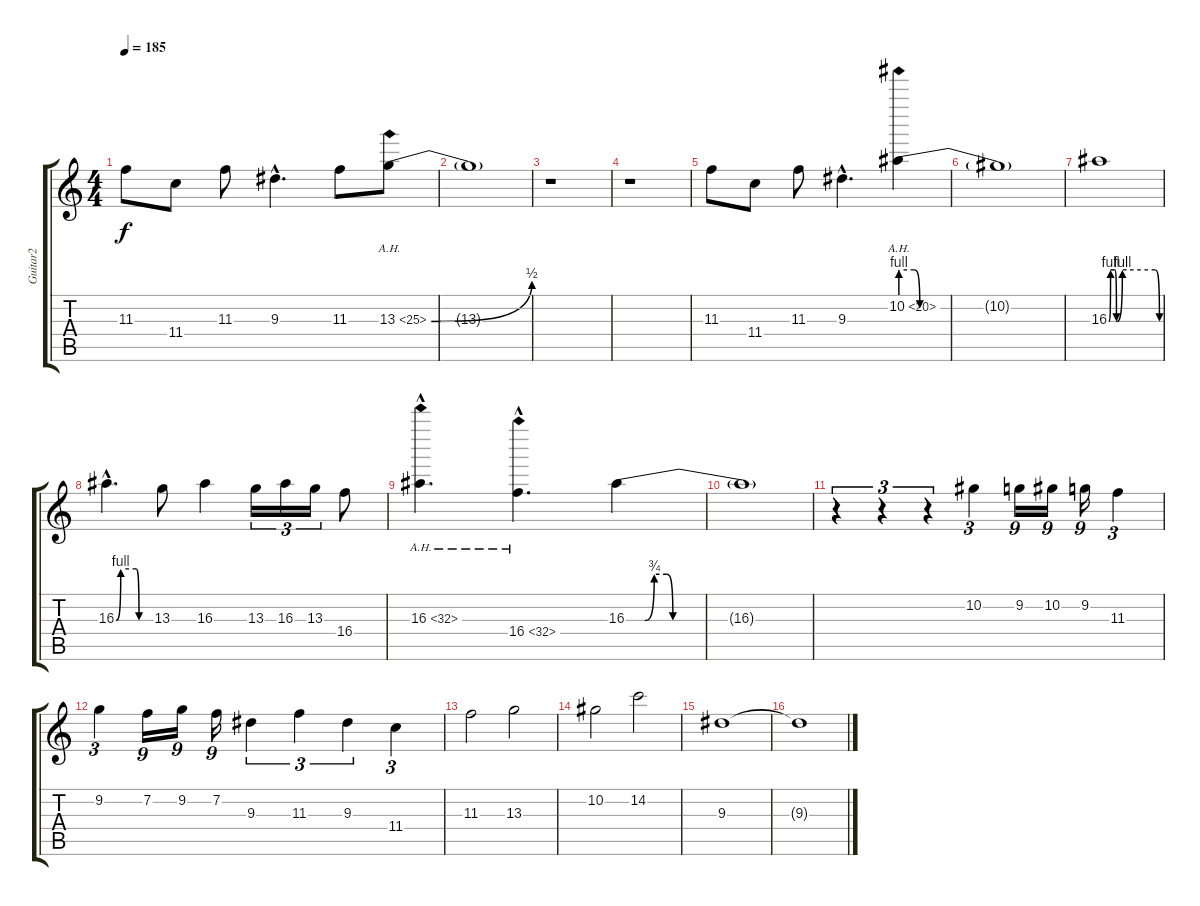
\track ("Guitar2" "Guitar2") {instrument distortionguitar}
\staff {score tabs}
\tuning (Eb4 Bb3 Gb3 Db3 Ab2 Eb2) {hide}
\ts (4 4)
\tempo 185
\clef g2
\ks c
11.3.8{dy f} 11.4.8 11.3.8 9.3{hac}.4{d} 11.3.8 13.3{be (bend 0 0 60 2) ah 12}.8 |
13.3{t}.1 |
r.1 |
r.1 |
11.3.8 11.4.8 11.3.8 9.3{hac}.4{d} 10.2{be (custom 0 4 5 4 7 0 40 0 60 0) ah 10}.4 |
10.2{t}.1 |
16.3{be (custom 0 0 2 4 7 4 9 0 16 4 55 4 60 0)}.1 |
16.3{be (custom 0 0 8 4 35 4 40 0 60 0) hac}.4{d} 13.3.8 16.3.4 13.3.16{tu (3 2)} 16.3.16{tu (3 2)} 13.3.16{tu (3 2)} 16.4.8 |
16.3{ah 16 hac}.4{d} 16.4{ah 16 hac}.4{d} 16.3{be (custom 0 0 6 0 9 3 13 3 15 0 60 0)}.4 |
16.3{t}.1 |
r.4{tu (3 2)} r.4{tu (3 2)} r.4{tu (3 2)} 10.2.4{tu (3 2)} 9.2.16{tu (9 8)} 10.2.16{tu (9 8)} 9.2.16{tu (9 8)} 11.3.4{tu (3 2)} |
9.2.4{tu (3 2)} 7.2.16{tu (9 8)} 9.2.16{tu (9 8)} 7.2.16{tu (9 8)} 9.3.4{tu (3 2)} 11.3.4{tu (3 2)} 9.3.4{tu (3 2)} 11.4.4{tu (3 2)} |
11.3.2 13.3.2 |
10.2.2 14.2.2 |
9.3.1 |
9.3{t}.1
